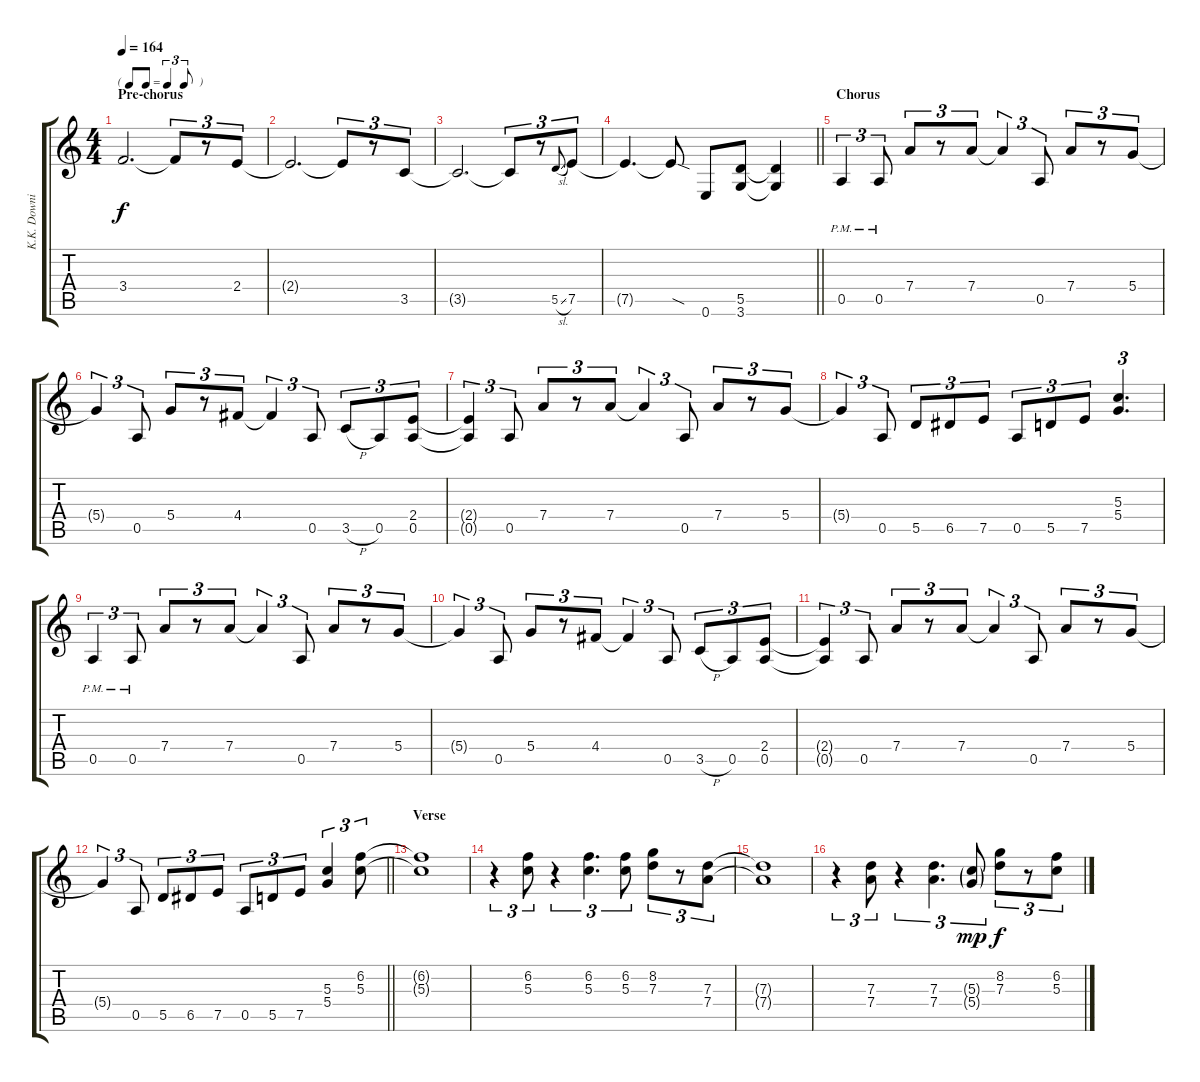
\track ("K.K. Downing" "K.K. Downi") {instrument distortionguitar}
\staff {score tabs}
\tuning (E4 B3 G3 D3 A2 E2) {hide}
\ts (4 4)
\tf triplet8th
\section ("" "Pre-chorus")
\tempo 164
\clef g2
\ks c
3.4{t}.2{d dy f} 3.4{t}.8{tu (3 2)} r.8{tu (3 2)} 2.4.8{tu (3 2)} |
2.4{t}.2{d} 2.4{t}.8{tu (3 2)} r.8{tu (3 2)} 3.5.8{tu (3 2)} |
3.5{t}.2{d} 3.5{t}.8{tu (3 2)} r.8{tu (3 2)} 5.5{sl}.8{gr onbeat} 7.5.8{tu (3 2)} |
\barLineRight lightlight
7.5{t}.4{d} 7.5{sod t}.8 0.6.8 (5.5 3.6).8 (5.5{t} 3.6{t}).4 |
\section ("" "Chorus")
0.5{pm}.4{tu (3 2)} 0.5{pm}.8{tu (3 2)} 7.4.8{tu (3 2)} r.8{tu (3 2)} 7.4.8{tu (3 2)} 7.4{t}.4{tu (3 2)} 0.5.8{tu (3 2)} 7.4.8{tu (3 2)} r.8{tu (3 2)} 5.4.8{tu (3 2)} |
5.4{t}.4{tu (3 2)} 0.5.8{tu (3 2)} 5.4.8{tu (3 2)} r.8{tu (3 2)} 4.4.8{tu (3 2)} 4.4{t}.4{tu (3 2)} 0.5.8{tu (3 2)} 3.5{h}.8{tu (3 2)} 0.5.8{tu (3 2)} (2.4 0.5).8{tu (3 2)} |
(2.4{t} 0.5{t}).4{tu (3 2)} 0.5.8{tu (3 2)} 7.4.8{tu (3 2)} r.8{tu (3 2)} 7.4.8{tu (3 2)} 7.4{t}.4{tu (3 2)} 0.5.8{tu (3 2)} 7.4.8{tu (3 2)} r.8{tu (3 2)} 5.4.8{tu (3 2)} |
5.4{t}.4{tu (3 2)} 0.5.8{tu (3 2)} 5.5.8{tu (3 2)} 6.5.8{tu (3 2)} 7.5.8{tu (3 2)} 0.5.8{tu (3 2)} 5.5.8{tu (3 2)} 7.5.8{tu (3 2)} (5.3 5.4).4{d tu (3 2)} |
0.5{pm}.4{tu (3 2)} 0.5{pm}.8{tu (3 2)} 7.4.8{tu (3 2)} r.8{tu (3 2)} 7.4.8{tu (3 2)} 7.4{t}.4{tu (3 2)} 0.5.8{tu (3 2)} 7.4.8{tu (3 2)} r.8{tu (3 2)} 5.4.8{tu (3 2)} |
5.4{t}.4{tu (3 2)} 0.5.8{tu (3 2)} 5.4.8{tu (3 2)} r.8{tu (3 2)} 4.4.8{tu (3 2)} 4.4{t}.4{tu (3 2)} 0.5.8{tu (3 2)} 3.5{h}.8{tu (3 2)} 0.5.8{tu (3 2)} (2.4 0.5).8{tu (3 2)} |
(2.4{t} 0.5{t}).4{tu (3 2)} 0.5.8{tu (3 2)} 7.4.8{tu (3 2)} r.8{tu (3 2)} 7.4.8{tu (3 2)} 7.4{t}.4{tu (3 2)} 0.5.8{tu (3 2)} 7.4.8{tu (3 2)} r.8{tu (3 2)} 5.4.8{tu (3 2)} |
\barLineRight lightlight
5.4{t}.4{tu (3 2)} 0.5.8{tu (3 2)} 5.5.8{tu (3 2)} 6.5.8{tu (3 2)} 7.5.8{tu (3 2)} 0.5.8{tu (3 2)} 5.5.8{tu (3 2)} 7.5.8{tu (3 2)} (5.3 5.4).4{tu (3 2)} (6.2 5.3).8{tu (3 2)} |
\section ("" "Verse")
(6.2{t} 5.3{t}).1 |
r.4{tu (3 2)} (6.2 5.3).8{tu (3 2)} r.4{tu (3 2)} (6.2 5.3).4{d tu (3 2)} (6.2 5.3).8{tu (3 2)} (8.2 7.3).8{tu (3 2)} r.8{tu (3 2)} (7.3 7.4).8{tu (3 2)} |
(7.3{t} 7.4{t}).1 |
r.4{tu (3 2)} (7.3 7.4).8{tu (3 2)} r.4{tu (3 2)} (7.3 7.4).4{d tu (3 2)} (5.3{g} 5.4{g}).8{tu (3 2) dy mp} (8.2 7.3).8{tu (3 2) dy f} r.8{tu (3 2)} (6.2 5.3).8{tu (3 2)}
